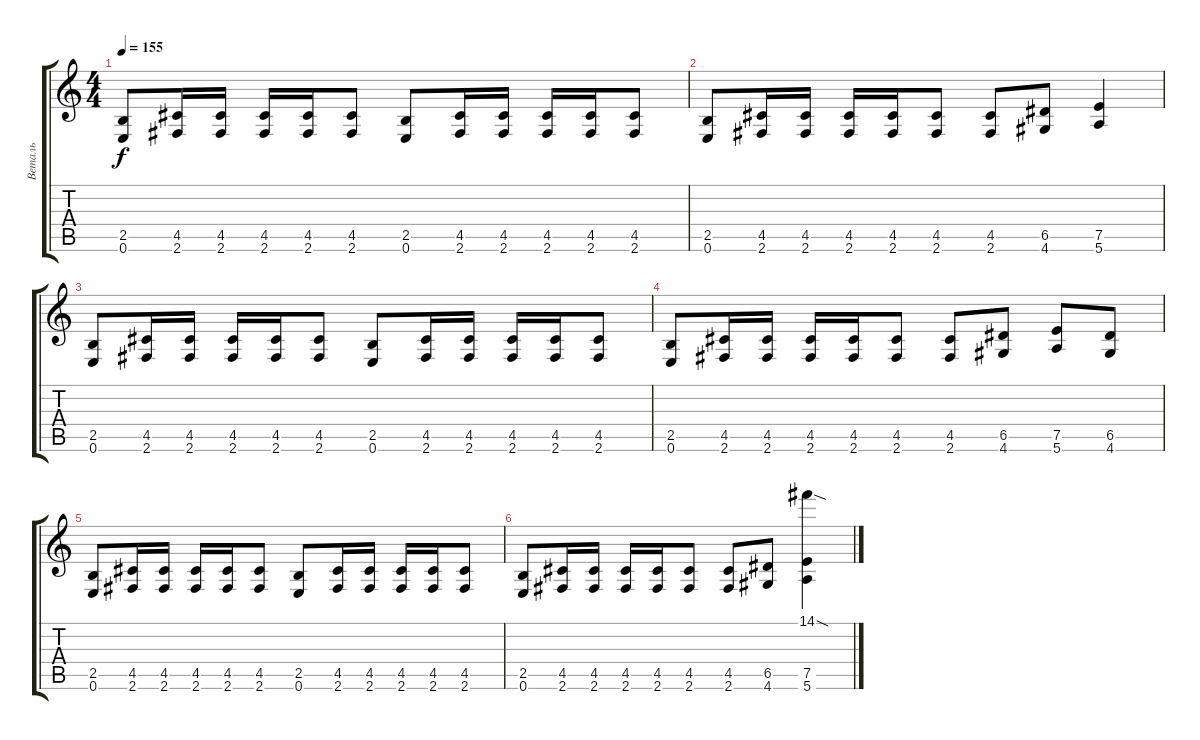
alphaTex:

\track ("Веталь" "Веталь") {instrument distortionguitar}
\staff {score tabs}
\tuning (E4 B3 G3 D3 A2 E2) {hide}
\ts (4 4)
\tempo 155
\clef g2
\ks c
(2.5 0.6).8{dy f} (4.5 2.6).16 (4.5 2.6).16 (4.5 2.6).16 (4.5 2.6).16 (4.5 2.6).8 (2.5 0.6).8 (4.5 2.6).16 (4.5 2.6).16 (4.5 2.6).16 (4.5 2.6).16 (4.5 2.6).8 |
(2.5 0.6).8 (4.5 2.6).16 (4.5 2.6).16 (4.5 2.6).16 (4.5 2.6).16 (4.5 2.6).8 (4.5 2.6).8 (6.5 4.6).8 (7.5 5.6).4 |
(2.5 0.6).8 (4.5 2.6).16 (4.5 2.6).16 (4.5 2.6).16 (4.5 2.6).16 (4.5 2.6).8 (2.5 0.6).8 (4.5 2.6).16 (4.5 2.6).16 (4.5 2.6).16 (4.5 2.6).16 (4.5 2.6).8 |
(2.5 0.6).8 (4.5 2.6).16 (4.5 2.6).16 (4.5 2.6).16 (4.5 2.6).16 (4.5 2.6).8 (4.5 2.6).8 (6.5 4.6).8 (7.5 5.6).8 (6.5 4.6).8 |
(2.5 0.6).8 (4.5 2.6).16 (4.5 2.6).16 (4.5 2.6).16 (4.5 2.6).16 (4.5 2.6).8 (2.5 0.6).8 (4.5 2.6).16 (4.5 2.6).16 (4.5 2.6).16 (4.5 2.6).16 (4.5 2.6).8 |
(2.5 0.6).8 (4.5 2.6).16 (4.5 2.6).16 (4.5 2.6).16 (4.5 2.6).16 (4.5 2.6).8 (4.5 2.6).8 (6.5 4.6).8 (14.1{sod} 7.5 5.6).4
